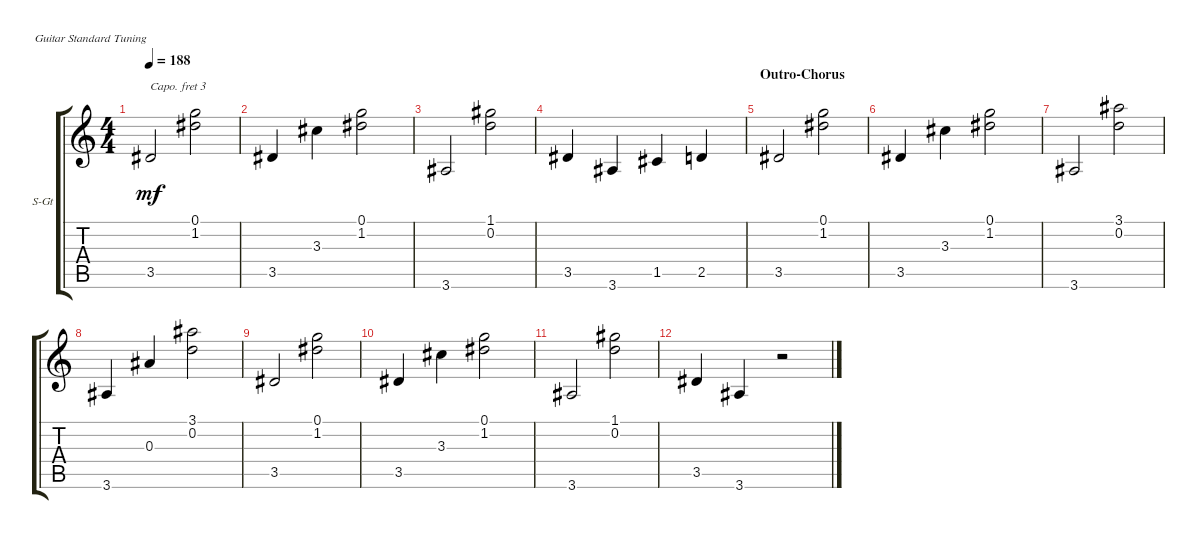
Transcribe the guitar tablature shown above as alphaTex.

\defaultSystemsLayout 4
\bracketExtendMode groupsimilarinstruments
\firstSystemTrackNameOrientation horizontal
\otherSystemsTrackNameOrientation horizontal
\track ("Steel Guitar" "S-Gt") {instrument acousticguitarsteel}
\staff {score tabs}
\capo 3
\tuning (E4 B3 G3 D3 A2 E2)
\ts (4 4)
\tempo 188
\clef g2
\ks c
3.5.2{dy mf} (0.1 1.2).2 |
3.5.4 3.3.4 (1.2 0.1).2 |
3.6.2 (1.1 0.2).2 |
3.5.4 3.6.4 1.5.4 2.5.4 |
\section ("" "Outro-Chorus")
3.5.2 (0.1 1.2).2 |
3.5.4 3.3.4 (1.2 0.1).2 |
3.6.2 (3.1 0.2).2 |
3.6.4 0.3.4 (0.2 3.1).2 |
3.5.2 (0.1 1.2).2 |
3.5.4 3.3.4 (1.2 0.1).2 |
3.6.2 (1.1 0.2).2 |
3.5.4 3.6.4 r.2
